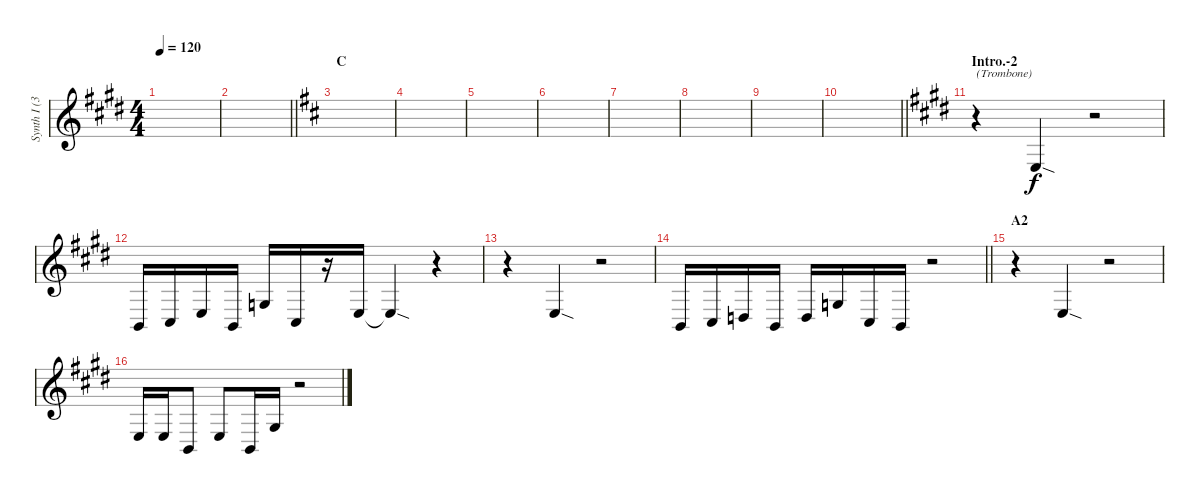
\track ("Synth I (3)" "Synth I (3") {instrument trombone}
\staff {score}
\tuning (E4 B3 G3 D3 A2 E2) {hide}
\ts (4 4)
\tempo 120
\clef g2
\ks e
|
\barLineRight lightlight
|
\section ("" "C")
\ks d
|
|
|
|
|
|
|
\barLineRight lightlight
|
\section ("" "Intro.-2")
\ks e
r.4{txt "(Trombone)"} 2.4{sod}.4 r.2 |
2.5.16 4.5.16 2.4.16 2.5.16 0.3.16 4.5.16 r.16 2.4.16 2.4{sod t}.4 r.4 |
r.4 2.4{sod}.4 r.2 |
\barLineRight lightlight
2.5.16 4.5.16 0.4.16 2.5.16 0.4.16 0.3.16 4.5.16 2.5.16 r.2 |
\section ("" "A2")
r.4 2.4{sod}.4 r.2 |
2.4.16 2.4.16 2.5.8 2.4.8 2.5.16 1.3.16 r.2
